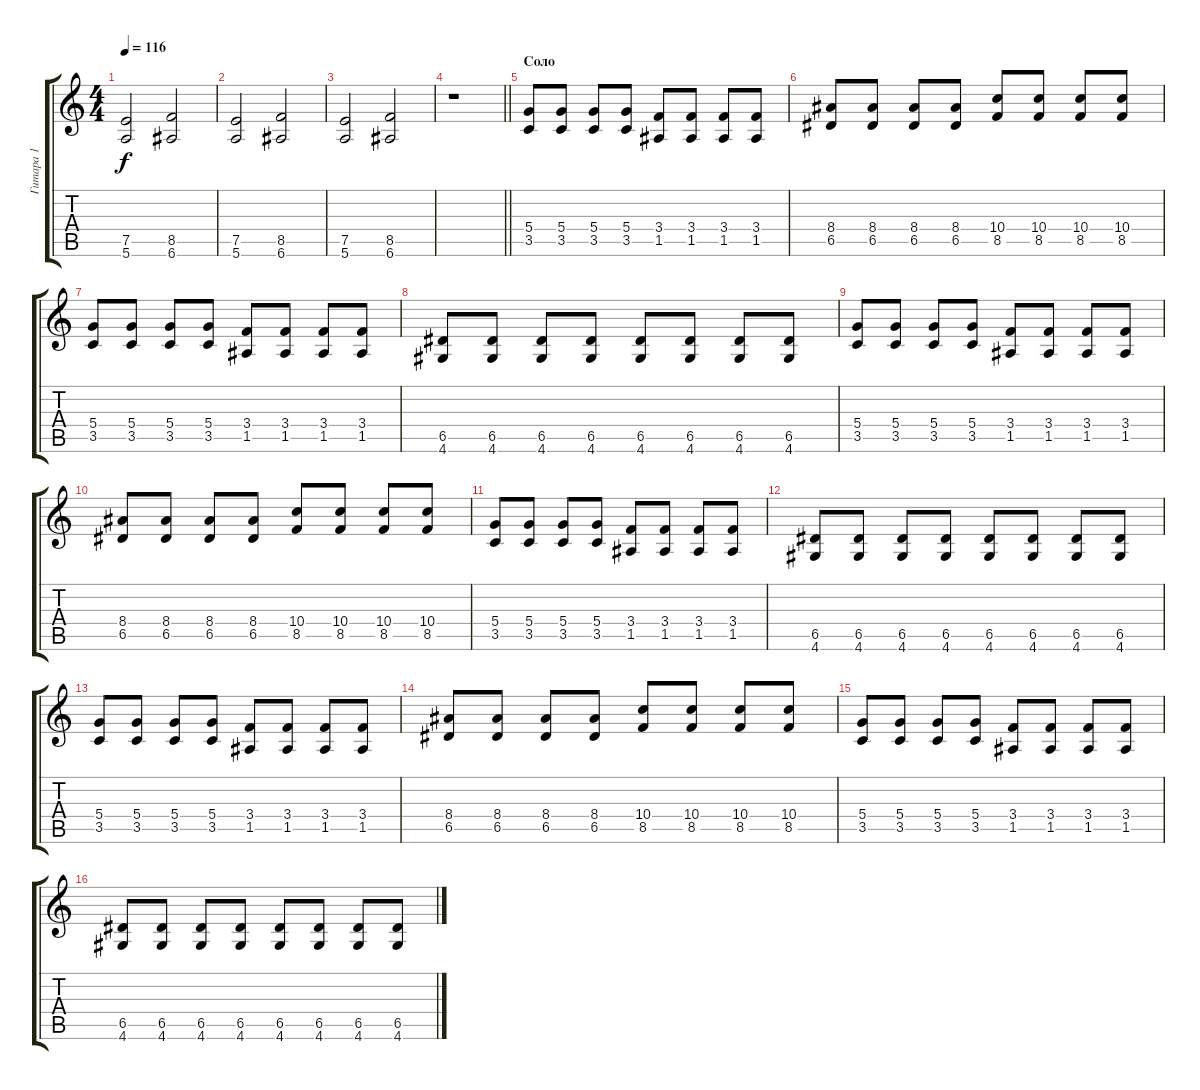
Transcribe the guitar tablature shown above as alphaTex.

\track ("Гитара 1" "Гитара 1") {instrument overdrivenguitar}
\staff {score tabs}
\tuning (E4 B3 G3 D3 A2 E2) {hide}
\ts (4 4)
\tempo 116
\clef g2
\ks c
(7.5 5.6).2{dy f} (8.5 6.6).2 |
(7.5 5.6).2 (8.5 6.6).2 |
(7.5 5.6).2 (8.5 6.6).2 |
\barLineRight lightlight
r.1 |
\section ("" "Соло")
(5.4 3.5).8{volume 13 balance 3 instrument overdrivenguitar} (5.4 3.5).8 (5.4 3.5).8 (5.4 3.5).8 (3.4 1.5).8 (3.4 1.5).8 (3.4 1.5).8 (3.4 1.5).8 |
(8.4 6.5).8 (8.4 6.5).8 (8.4 6.5).8 (8.4 6.5).8 (10.4 8.5).8 (10.4 8.5).8 (10.4 8.5).8 (10.4 8.5).8 |
(5.4 3.5).8 (5.4 3.5).8 (5.4 3.5).8 (5.4 3.5).8 (3.4 1.5).8 (3.4 1.5).8 (3.4 1.5).8 (3.4 1.5).8 |
(6.5 4.6).8 (6.5 4.6).8 (6.5 4.6).8 (6.5 4.6).8 (6.5 4.6).8 (6.5 4.6).8 (6.5 4.6).8 (6.5 4.6).8 |
(5.4 3.5).8{instrument overdrivenguitar} (5.4 3.5).8 (5.4 3.5).8 (5.4 3.5).8 (3.4 1.5).8 (3.4 1.5).8 (3.4 1.5).8 (3.4 1.5).8 |
(8.4 6.5).8 (8.4 6.5).8 (8.4 6.5).8 (8.4 6.5).8 (10.4 8.5).8 (10.4 8.5).8 (10.4 8.5).8 (10.4 8.5).8 |
(5.4 3.5).8 (5.4 3.5).8 (5.4 3.5).8 (5.4 3.5).8 (3.4 1.5).8 (3.4 1.5).8 (3.4 1.5).8 (3.4 1.5).8 |
(6.5 4.6).8 (6.5 4.6).8 (6.5 4.6).8 (6.5 4.6).8 (6.5 4.6).8 (6.5 4.6).8 (6.5 4.6).8 (6.5 4.6).8 |
(5.4 3.5).8{instrument overdrivenguitar} (5.4 3.5).8 (5.4 3.5).8 (5.4 3.5).8 (3.4 1.5).8 (3.4 1.5).8 (3.4 1.5).8 (3.4 1.5).8 |
(8.4 6.5).8 (8.4 6.5).8 (8.4 6.5).8 (8.4 6.5).8 (10.4 8.5).8 (10.4 8.5).8 (10.4 8.5).8 (10.4 8.5).8 |
(5.4 3.5).8 (5.4 3.5).8 (5.4 3.5).8 (5.4 3.5).8 (3.4 1.5).8 (3.4 1.5).8 (3.4 1.5).8 (3.4 1.5).8 |
(6.5 4.6).8 (6.5 4.6).8 (6.5 4.6).8 (6.5 4.6).8 (6.5 4.6).8 (6.5 4.6).8 (6.5 4.6).8 (6.5 4.6).8
